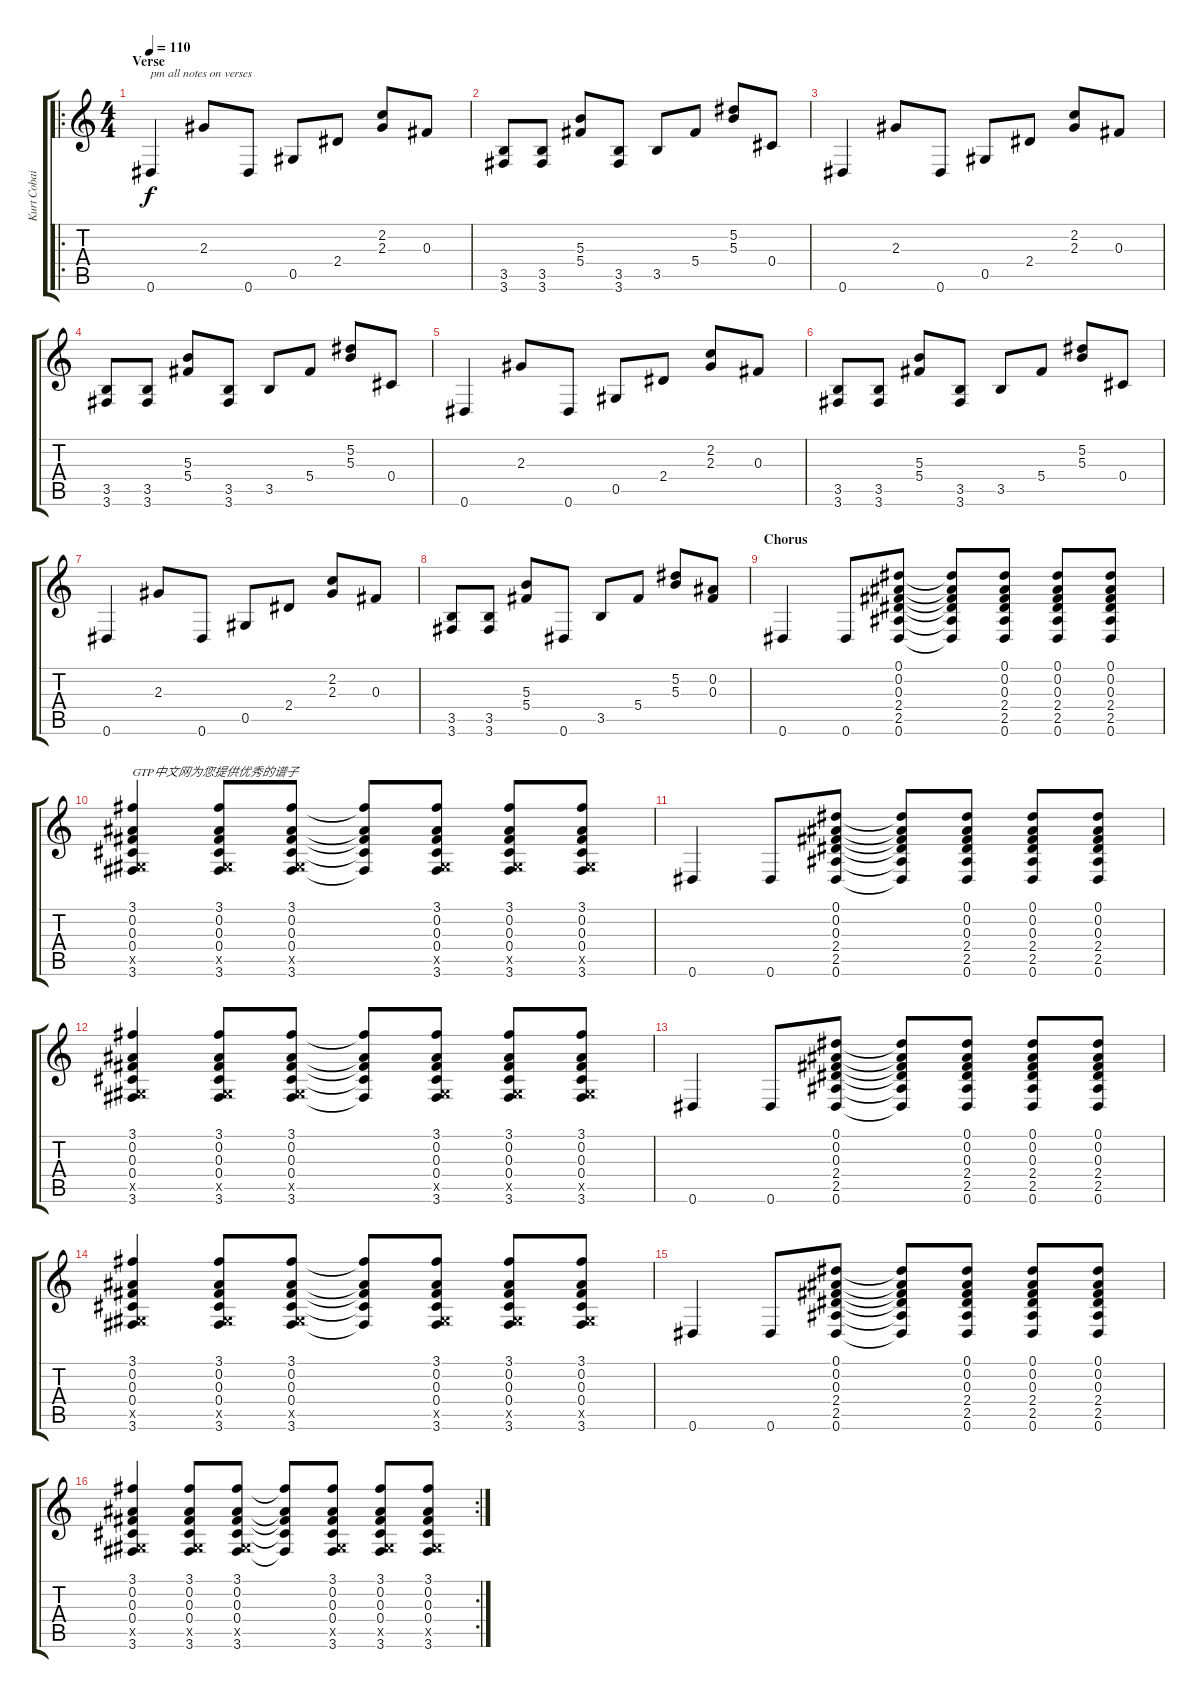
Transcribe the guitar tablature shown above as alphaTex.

\track ("Kurt Cobain" "Kurt Cobai") {instrument acousticguitarsteel}
\staff {score tabs}
\tuning (Eb4 Bb3 Gb3 Db3 Ab2 Eb2) {hide}
\ro
\ts (4 4)
\section ("" "Verse")
\tempo 110
\clef g2
\ks c
0.6.4{txt "pm all notes on verses" dy f instrument acousticguitarsteel} 2.3.8 0.6.8 0.5.8 2.4.8 (2.2 2.3).8 0.3.8 |
(3.5 3.6).8 (3.5 3.6).8 (5.3 5.4).8 (3.5 3.6).8 3.5.8 5.4.8 (5.2 5.3).8 0.4.8 |
0.6.4 2.3.8 0.6.8 0.5.8 2.4.8 (2.2 2.3).8 0.3.8 |
(3.5 3.6).8 (3.5 3.6).8 (5.3 5.4).8 (3.5 3.6).8 3.5.8 5.4.8 (5.2 5.3).8 0.4.8 |
0.6.4 2.3.8 0.6.8 0.5.8 2.4.8 (2.2 2.3).8 0.3.8 |
(3.5 3.6).8 (3.5 3.6).8 (5.3 5.4).8 (3.5 3.6).8 3.5.8 5.4.8 (5.2 5.3).8 0.4.8 |
0.6.4 2.3.8 0.6.8 0.5.8 2.4.8 (2.2 2.3).8 0.3.8 |
(3.5 3.6).8 (3.5 3.6).8 (5.3 5.4).8 0.6.8 3.5.8 5.4.8 (5.2 5.3).8 (0.2 0.3).8 |
\section ("" "Chorus")
0.6.4 0.6.8 (0.1 0.2 0.3 2.4 2.5 0.6).8 (0.1{t} 0.2{t} 0.3{t} 2.4{t} 2.5{t} 0.6{t}).8 (0.1 0.2 0.3 2.4 2.5 0.6).8 (0.1 0.2 0.3 2.4 2.5 0.6).8 (0.1 0.2 0.3 2.4 2.5 0.6).8 |
(3.1 0.2 0.3 0.4 0.5{x} 3.6).4{txt "GTP中文网为您提供优秀的谱子"} (3.1 0.2 0.3 0.4 0.5{x} 3.6).8 (3.1 0.2 0.3 0.4 0.5{x} 3.6).8 (3.1{t} 0.2{t} 0.3{t} 0.4{t} 3.6{t}).8 (3.1 0.2 0.3 0.4 0.5{x} 3.6).8 (3.1 0.2 0.3 0.4 0.5{x} 3.6).8 (3.1 0.2 0.3 0.4 0.5{x} 3.6).8 |
0.6.4 0.6.8 (0.1 0.2 0.3 2.4 2.5 0.6).8 (0.1{t} 0.2{t} 0.3{t} 2.4{t} 2.5{t} 0.6{t}).8 (0.1 0.2 0.3 2.4 2.5 0.6).8 (0.1 0.2 0.3 2.4 2.5 0.6).8 (0.1 0.2 0.3 2.4 2.5 0.6).8 |
(3.1 0.2 0.3 0.4 0.5{x} 3.6).4 (3.1 0.2 0.3 0.4 0.5{x} 3.6).8 (3.1 0.2 0.3 0.4 0.5{x} 3.6).8 (3.1{t} 0.2{t} 0.3{t} 0.4{t} 3.6{t}).8 (3.1 0.2 0.3 0.4 0.5{x} 3.6).8 (3.1 0.2 0.3 0.4 0.5{x} 3.6).8 (3.1 0.2 0.3 0.4 0.5{x} 3.6).8 |
0.6.4 0.6.8 (0.1 0.2 0.3 2.4 2.5 0.6).8 (0.1{t} 0.2{t} 0.3{t} 2.4{t} 2.5{t} 0.6{t}).8 (0.1 0.2 0.3 2.4 2.5 0.6).8 (0.1 0.2 0.3 2.4 2.5 0.6).8 (0.1 0.2 0.3 2.4 2.5 0.6).8 |
(3.1 0.2 0.3 0.4 0.5{x} 3.6).4 (3.1 0.2 0.3 0.4 0.5{x} 3.6).8 (3.1 0.2 0.3 0.4 0.5{x} 3.6).8 (3.1{t} 0.2{t} 0.3{t} 0.4{t} 3.6{t}).8 (3.1 0.2 0.3 0.4 0.5{x} 3.6).8 (3.1 0.2 0.3 0.4 0.5{x} 3.6).8 (3.1 0.2 0.3 0.4 0.5{x} 3.6).8 |
0.6.4 0.6.8 (0.1 0.2 0.3 2.4 2.5 0.6).8 (0.1{t} 0.2{t} 0.3{t} 2.4{t} 2.5{t} 0.6{t}).8 (0.1 0.2 0.3 2.4 2.5 0.6).8 (0.1 0.2 0.3 2.4 2.5 0.6).8 (0.1 0.2 0.3 2.4 2.5 0.6).8 |
\rc 2
(3.1 0.2 0.3 0.4 0.5{x} 3.6).4 (3.1 0.2 0.3 0.4 0.5{x} 3.6).8 (3.1 0.2 0.3 0.4 0.5{x} 3.6).8 (3.1{t} 0.2{t} 0.3{t} 0.4{t} 3.6{t}).8 (3.1 0.2 0.3 0.4 0.5{x} 3.6).8 (3.1 0.2 0.3 0.4 0.5{x} 3.6).8 (3.1 0.2 0.3 0.4 0.5{x} 3.6).8
